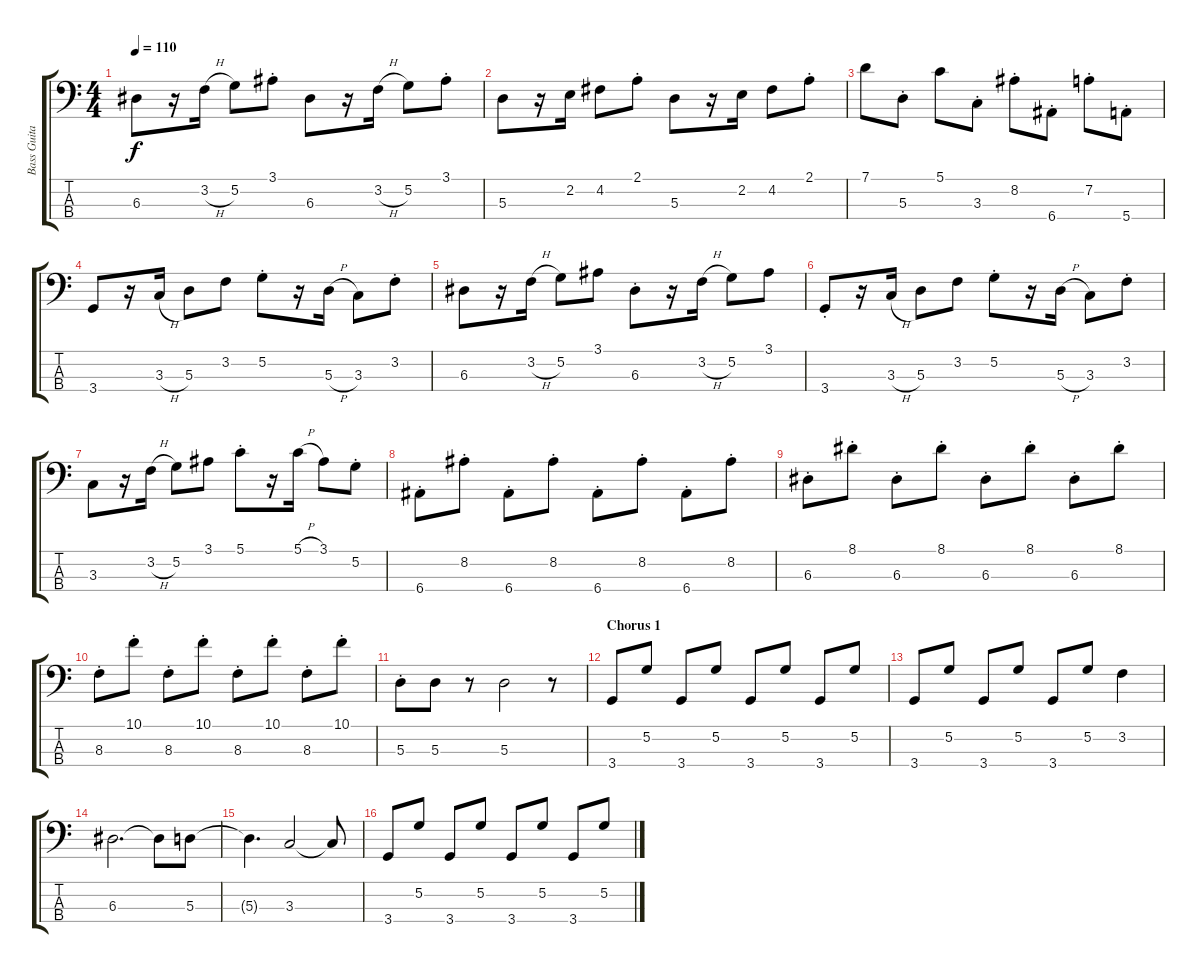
\track ("Bass Guitar" "Bass Guita") {instrument electricbasspick}
\staff {score tabs}
\tuning (G2 D2 A1 E1) {hide}
\ts (4 4)
\tempo 110
\clef f4
\ks c
6.3.8{dy f} r.16 3.2{h}.16 5.2.8 3.1{st}.8 6.3.8 r.16 3.2{h}.16 5.2.8 3.1{st}.8 |
5.3.8 r.16 2.2.16 4.2.8 2.1{st}.8 5.3.8 r.16 2.2.16 4.2.8 2.1{st}.8 |
7.1.8 5.3{st}.8 5.1.8 3.3{st}.8 8.2{st}.8 6.4{st}.8 7.2{st}.8 5.4{st}.8 |
3.4.8 r.16 3.3{h}.16 5.3.8 3.2.8 5.2{st}.8 r.16 5.3{h}.16 3.3.8 3.2{st}.8 |
6.3.8 r.16 3.2{h}.16 5.2.8 3.1.8 6.3{st}.8 r.16 3.2{h}.16 5.2.8 3.1.8 |
3.4{st}.8 r.16 3.3{h}.16 5.3.8 3.2.8 5.2{st}.8 r.16 5.3{h}.16 3.3.8 3.2{st}.8 |
3.3.8 r.16 3.2{h}.16 5.2.8 3.1.8 5.1{st}.8 r.16 5.1{h}.16 3.1.8 5.2{st}.8 |
6.4{st}.8 8.2{st}.8 6.4{st}.8 8.2{st}.8 6.4{st}.8 8.2{st}.8 6.4{st}.8 8.2{st}.8 |
6.3{st}.8 8.1{st}.8 6.3{st}.8 8.1{st}.8 6.3{st}.8 8.1{st}.8 6.3{st}.8 8.1{st}.8 |
8.3{st}.8 10.1{st}.8 8.3{st}.8 10.1{st}.8 8.3{st}.8 10.1{st}.8 8.3{st}.8 10.1{st}.8 |
5.3{st}.8 5.3.8 r.8 5.3.2 r.8 |
\section ("" "Chorus 1")
3.4.8 5.2.8 3.4.8 5.2.8 3.4.8 5.2.8 3.4.8 5.2.8 |
3.4.8 5.2.8 3.4.8 5.2.8 3.4.8 5.2.8 3.2.4 |
6.3.2{d} 6.3{t}.8 5.3.8 |
5.3{t}.4{d} 3.3.2 3.3{t}.8 |
3.4.8 5.2.8 3.4.8 5.2.8 3.4.8 5.2.8 3.4.8 5.2.8
